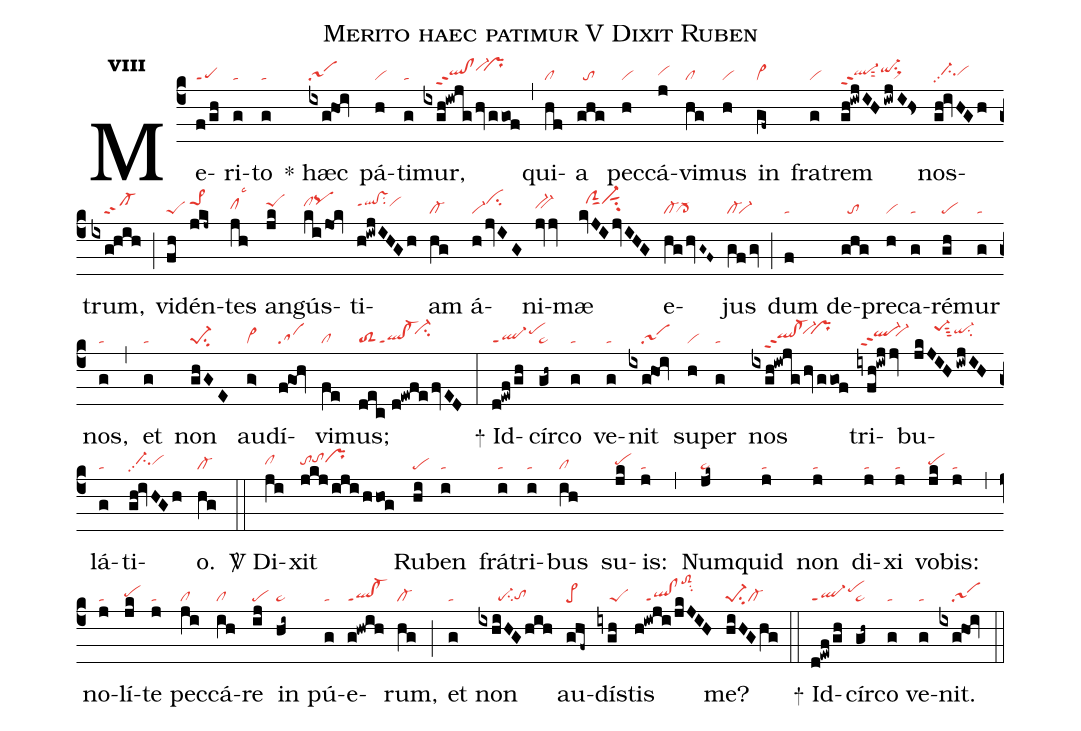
name:Merito haec patimur V Dixit Ruben;
office-part:re;
mode:8;
nabc-lines:1;
%%
initial-style: 1;
name: Merito haec patimur;
mode: 8;
office-part: Responsorium;
annotation: Resp.;
annotation: viii;
nabc-lines:1;
%%
(c4) Me(f/gh|scG)ri(g|ta)to(g|ta) <sp>*</sp> hæc(ixg!hoi|sa1) pá(h|vi)ti(g|ta)mur,(ixgh!iwjg/hv/ggof|////qlhh!clhhppt2vi-hj``prhj) (,) qui(hf|cl)a(ghg|//to) pec(h|vi)cá(j|vihh)vi(hg|cl)mus(h|vi) in(gf~|vi>) fra(g|vi)trem(gh!iwjIH/iwjI!Hs|ql-hhppt2sut2qi-hisu1sux1) nos(gh!ivHGh|//ci-hhpp2vihh)trum,(ixg!hih|////sf-) (;) vi(fh|peS)dén(jkj~|pe>1hj)tes(jh|clhhlsc3) an(jk|peShi)gús(ki/jok|clhipqhj)ti(h!iwjIHGh|qlhi!vshippt1su2vihi)am(hg|cl-) á(h/jvIG|vi-cihj)ni(jvjv|bv-hh)mæ(kvJIjvIHG|//clShjsut1vi-hjsut1su2) e(hg/hvG~F~|cl-`cl->)jus(gf/gv|cl-`vi-) (;) dum(f|ta) de(ghg|//to)pre(h|vi)ca(g|ta)ré(gh|pe)mur(g|ta) nos,(g|ta) (,) et(g|ta) non(ghGE|pe-1su2) au(g>|vi>)dí(f!goh|sa)vi(fe|cl)mus;(dec//d!ewfe/fvED|toS2ql!cl-ppt1``ci-hj) (:)
<sp>+</sp> Id(d!ewf/gh|ql-ppt1pehj)cír(gh~|ta>)co(g|ta) ve(g|ta)nit(ixg!hoi|////sa1) su(h|vi)per(g|ta) nos(ixgh!iwjg/hv/ggof|////qlhh!cl-hhppt2``vi-hj``prhj) tri(iyfh!iwjjv|/ql-hippt2``vi-hi)bu(jkJIH/iwjIH|//////pe-1hksut3qi-hjsu2)lá(g|ta)ti(gh!ivHGh|//ci-hhpp2vihh)o.(hg|cl-) (::)

<sp>V/</sp> Di(ji|clhh)xit(jkj/iji/hhog|tohhtohiprhi) Ru(hi|pe)ben(i|ta) frá(i|ta)tri(i|ta)bus(ih|cl) su(jk|pehh)is:(j|ta) (,) Num(jk~|ta>)quid(j|ta) non(j|ta) di(j|ta)xi(j|ta) vo(jk|pehh)bis:(j|ta) (,) no(j|ta)lí(jk|pehh)te(j|ta) pec(ji|cl)cá(ih|cl)re(ij|pe) in(hi~|ta>) pú(g|ta)e(g!hwih|ql!cl-ppt1)rum,(hg|cl-) (;) et(g|ta) non(ixhiHGhih|//////pe-su2tohg) au(ghf~|pe>)dís(iygh|////peS)tis(h!iwji/jkJIH|///ql!clppt1toS2hmsu2) me?(hiHGhg|pe-1su2cl-) (::)
<sp>+</sp> Id(d!ewf/gh|ql-ppt1pehj)cír(gh~|ta>)co(g|ta) ve(g|ta)nit.(ixg!hoi|////sa1) (::)
